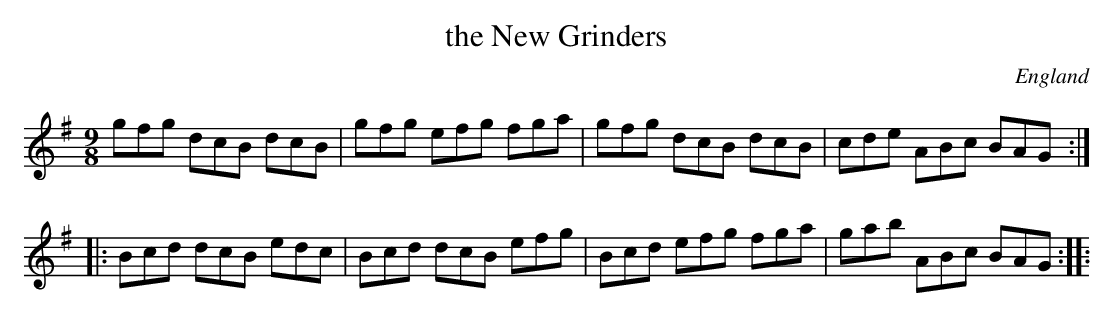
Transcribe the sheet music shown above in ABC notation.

X:1
T:the New Grinders
L:1/8
M:9/8
O:England
K:G major
gfg dcB dcB | gfg efg fga | gfg dcB dcB | cde ABc BAG ::
Bcd dcB edc | Bcd dcB efg | Bcd efg fga | gab ABc BAG ::
